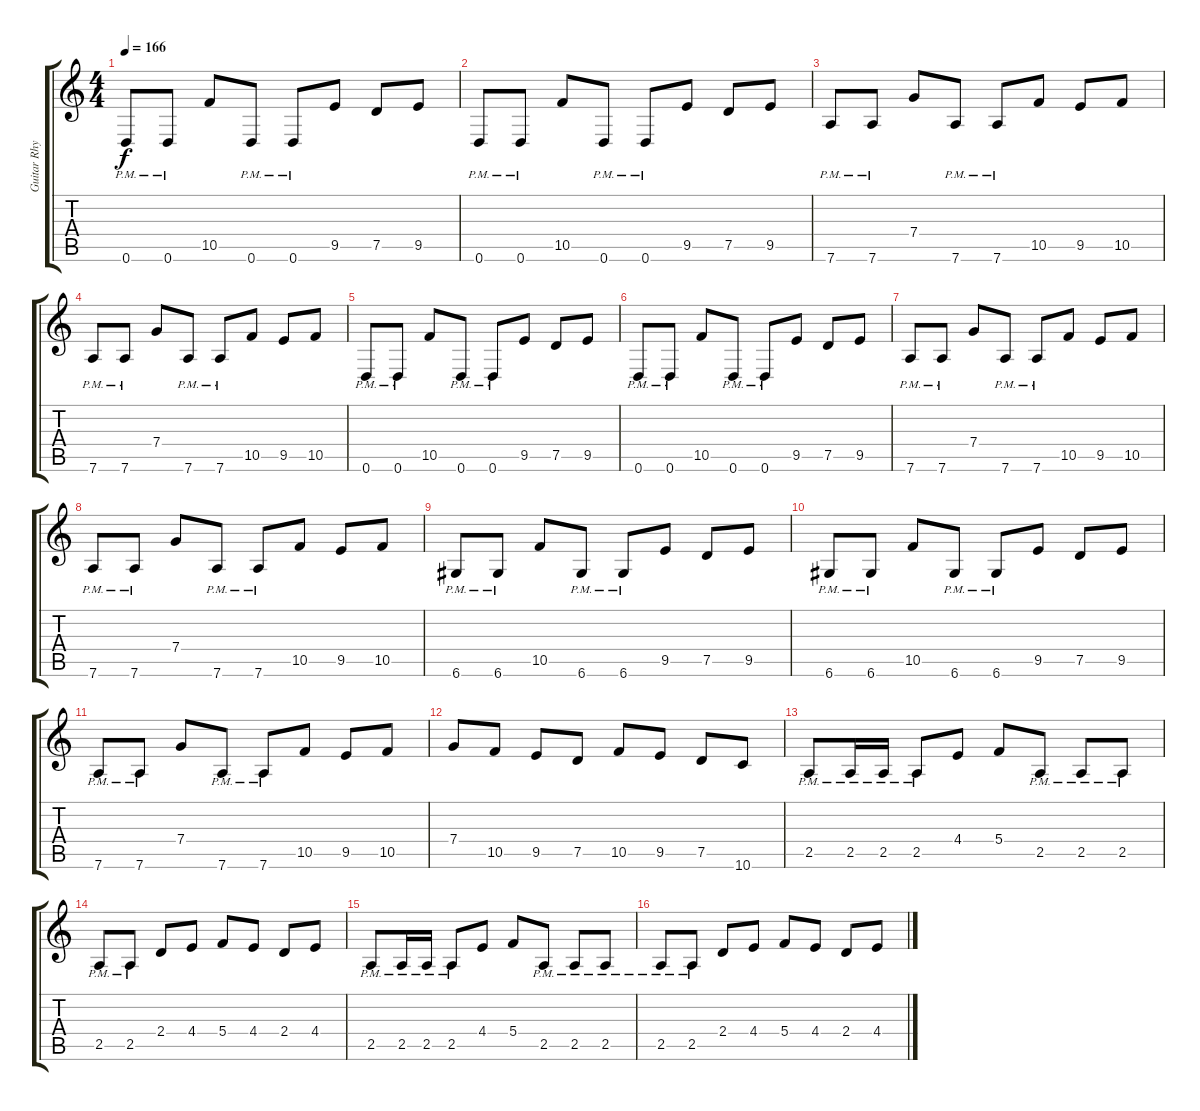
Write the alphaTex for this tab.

\track ("Guitar Rhytm" "Guitar Rhy") {instrument overdrivenguitar}
\staff {score tabs}
\tuning (D4 A3 F3 C3 G2 D2) {hide}
\ts (4 4)
\tempo 166
\clef g2
\ks c
0.6{pm}.8{dy f} 0.6{pm}.8 10.5.8 0.6{pm}.8 0.6{pm}.8 9.5.8 7.5.8 9.5.8 |
0.6{pm}.8 0.6{pm}.8 10.5.8 0.6{pm}.8 0.6{pm}.8 9.5.8 7.5.8 9.5.8 |
7.6{pm}.8 7.6{pm}.8 7.4.8 7.6{pm}.8 7.6{pm}.8 10.5.8 9.5.8 10.5.8 |
7.6{pm}.8 7.6{pm}.8 7.4.8 7.6{pm}.8 7.6{pm}.8 10.5.8 9.5.8 10.5.8 |
0.6{pm}.8 0.6{pm}.8 10.5.8 0.6{pm}.8 0.6{pm}.8 9.5.8 7.5.8 9.5.8 |
0.6{pm}.8 0.6{pm}.8 10.5.8 0.6{pm}.8 0.6{pm}.8 9.5.8 7.5.8 9.5.8 |
7.6{pm}.8 7.6{pm}.8 7.4.8 7.6{pm}.8 7.6{pm}.8 10.5.8 9.5.8 10.5.8 |
7.6{pm}.8 7.6{pm}.8 7.4.8 7.6{pm}.8 7.6{pm}.8 10.5.8 9.5.8 10.5.8 |
6.6{pm}.8 6.6{pm}.8 10.5.8 6.6{pm}.8 6.6{pm}.8 9.5.8 7.5.8 9.5.8 |
6.6{pm}.8 6.6{pm}.8 10.5.8 6.6{pm}.8 6.6{pm}.8 9.5.8 7.5.8 9.5.8 |
7.6{pm}.8 7.6{pm}.8 7.4.8 7.6{pm}.8 7.6{pm}.8 10.5.8 9.5.8 10.5.8 |
7.4.8 10.5.8 9.5.8 7.5.8 10.5.8 9.5.8 7.5.8 10.6.8 |
2.5{pm}.8 2.5{pm}.16 2.5{pm}.16 2.5{pm}.8 4.4.8 5.4.8 2.5{pm}.8 2.5{pm}.8 2.5{pm}.8 |
2.5{pm}.8 2.5{pm}.8 2.4.8 4.4.8 5.4.8 4.4.8 2.4.8 4.4.8 |
2.5{pm}.8 2.5{pm}.16 2.5{pm}.16 2.5{pm}.8 4.4.8 5.4.8 2.5{pm}.8 2.5{pm}.8 2.5{pm}.8 |
2.5{pm}.8 2.5{pm}.8 2.4.8 4.4.8 5.4.8 4.4.8 2.4.8 4.4.8
